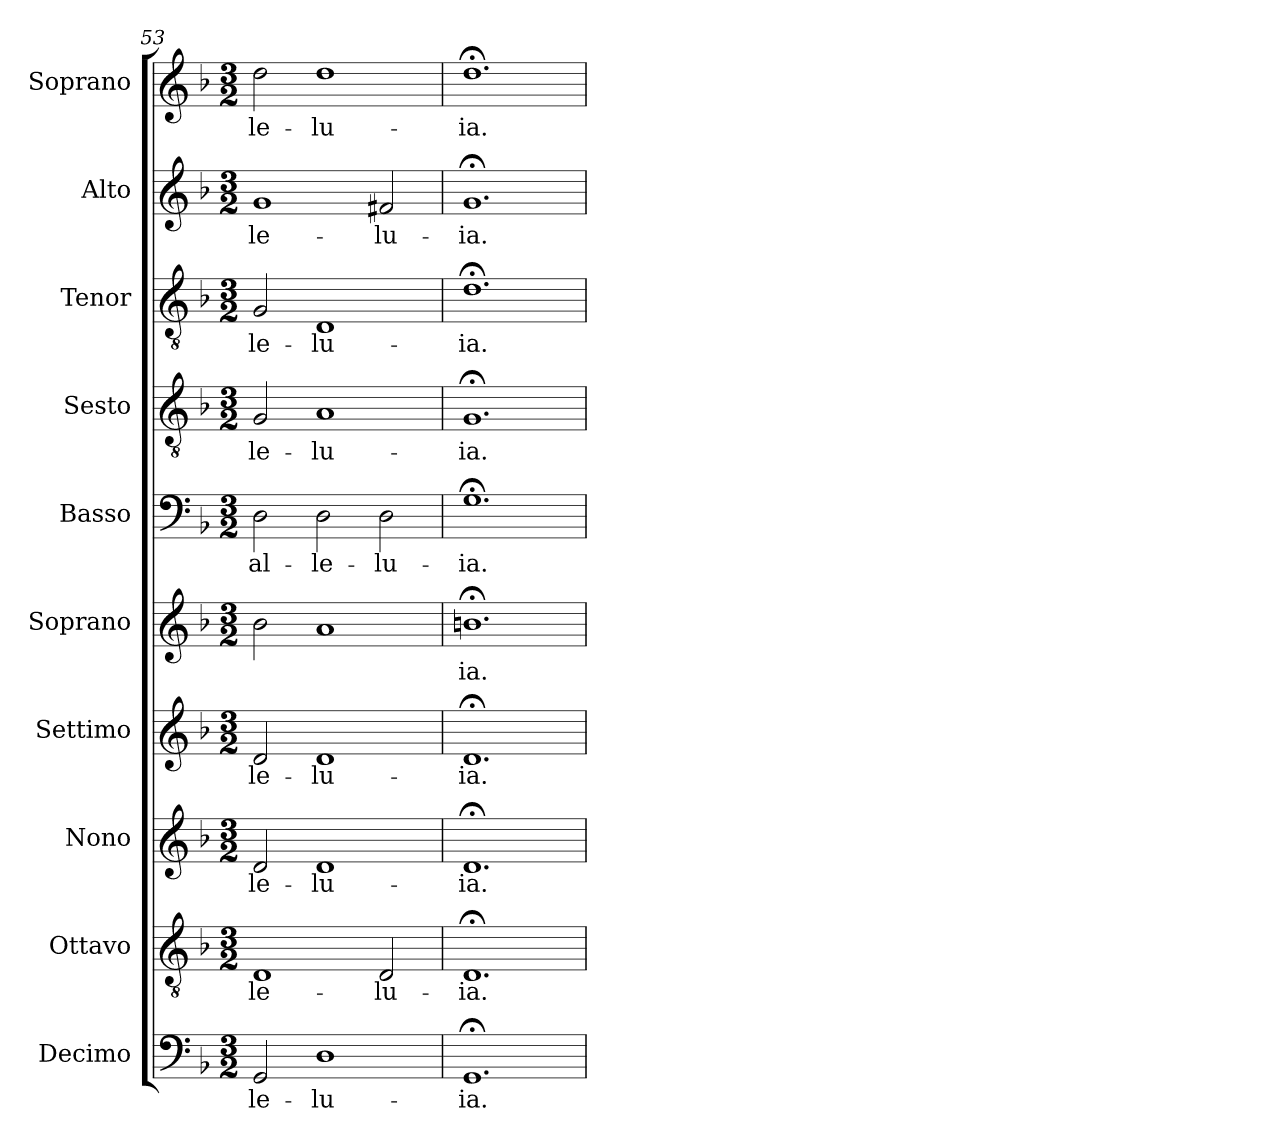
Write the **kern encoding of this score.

**kern	**text	**kern	**text	**kern	**text	**kern	**text	**kern	**text	**kern	**text	**kern	**text	**kern	**text	**kern	**text	**kern	**text
*part10	*part10	*part9	*part9	*part8	*part8	*part7	*part7	*part6	*part6	*part5	*part5	*part4	*part4	*part3	*part3	*part2	*part2	*part1	*part1
*staff10	*staff10	*staff9	*staff9	*staff8	*staff8	*staff7	*staff7	*staff6	*staff6	*staff5	*staff5	*staff4	*staff4	*staff3	*staff3	*staff2	*staff2	*staff1	*staff1
*I"Decimo	*	*I"Ottavo	*	*I"Nono	*	*I"Settimo	*	*I"Soprano	*	*I"Basso	*	*I"Sesto	*	*I"Tenor	*	*I"Alto	*	*I"Soprano	*
*I'Dc.	*	*I'Ot.	*	*I'N.	*	*I'St.	*	*I'S.	*	*I'B.	*	*I'Ss.	*	*I'T.	*	*I'A.	*	*I'S.	*
*clefF4	*	*clefGv2	*	*clefG2	*	*clefG2	*	*clefG2	*	*clefF4	*	*clefGv2	*	*clefGv2	*	*clefG2	*	*clefG2	*
*	*	*ITrd7c12	*	*	*	*	*	*	*	*	*	*ITrd7c12	*	*ITrd7c12	*	*	*	*	*
*k[b-]	*	*k[b-]	*	*k[b-]	*	*k[b-]	*	*k[b-]	*	*k[b-]	*	*k[b-]	*	*k[b-]	*	*k[b-]	*	*k[b-]	*
*F:	*	*F:	*	*F:	*	*F:	*	*F:	*	*F:	*	*F:	*	*F:	*	*F:	*	*F:	*
*M3/2	*	*M3/2	*	*M3/2	*	*M3/2	*	*M3/2	*	*M3/2	*	*M3/2	*	*M3/2	*	*M3/2	*	*M3/2	*
=53	=53	=53	=53	=53	=53	=53	=53	=53	=53	=53	=53	=53	=53	=53	=53	=53	=53	=53	=53
!	!LO:LY:b:color=#000000	!	!	!	!	!	!	!	!	!	!	!	!	!	!	!	!	!	!
!	!	!	!LO:LY:b:color=#000000	!	!	!	!	!	!	!	!	!	!	!	!	!	!	!	!
!	!	!	!	!	!LO:LY:b:color=#000000	!	!	!	!	!	!	!	!	!	!	!	!	!	!
!	!	!	!	!	!	!	!LO:LY:b:color=#000000	!	!	!	!	!	!	!	!	!	!	!	!
!	!	!	!	!	!	!	!	!	!	!	!LO:LY:b:color=#000000	!	!	!	!	!	!	!	!
!	!	!	!	!	!	!	!	!	!	!	!	!	!LO:LY:b:color=#000000	!	!	!	!	!	!
!	!	!	!	!	!	!	!	!	!	!	!	!	!	!	!LO:LY:b:color=#000000	!	!	!	!
!	!	!	!	!	!	!	!	!	!	!	!	!	!	!	!	!	!LO:LY:b:color=#000000	!	!
!	!	!	!	!	!	!	!	!	!	!	!	!	!	!	!	!	!	!	!LO:LY:b:color=#000000
2GGi/	-le-	1DDi	-le-	2di/	-le-	2di/	-le-	2b-i\	.	2Di\	al-	2GGi/	-le-	2GGi/	-le-	1gi	-le-	2ddi\	-le-
!	!LO:LY:b:color=#000000	!	!	!	!	!	!	!	!	!	!	!	!	!	!	!	!	!	!
!	!	!	!	!	!LO:LY:b:color=#000000	!	!	!	!	!	!	!	!	!	!	!	!	!	!
!	!	!	!	!	!	!	!LO:LY:b:color=#000000	!	!	!	!	!	!	!	!	!	!	!	!
!	!	!	!	!	!	!	!	!	!	!	!LO:LY:b:color=#000000	!	!	!	!	!	!	!	!
!	!	!	!	!	!	!	!	!	!	!	!	!	!LO:LY:b:color=#000000	!	!	!	!	!	!
!	!	!	!	!	!	!	!	!	!	!	!	!	!	!	!LO:LY:b:color=#000000	!	!	!	!
!	!	!	!	!	!	!	!	!	!	!	!	!	!	!	!	!	!	!	!LO:LY:b:color=#000000
1Di	-lu-	.	.	1di	-lu-	1di	-lu-	1ai	.	2Di\	-le-	1AAi	-lu-	1DDi	-lu-	.	.	1ddi	-lu-
!	!	!	!LO:LY:b:color=#000000	!	!	!	!	!	!	!	!	!	!	!	!	!	!	!	!
!	!	!	!	!	!	!	!	!	!	!	!LO:LY:b:color=#000000	!	!	!	!	!	!	!	!
!	!	!	!	!	!	!	!	!	!	!	!	!	!	!	!	!	!LO:LY:b:color=#000000	!	!
.	.	2DDi/	-lu-	.	.	.	.	.	.	2Di\	-lu-	.	.	.	.	2f#Xi/	-lu-	.	.
=54	=54	=54	=54	=54	=54	=54	=54	=54	=54	=54	=54	=54	=54	=54	=54	=54	=54	=54	=54
!	!LO:LY:b:color=#000000	!	!	!	!	!	!	!	!	!	!	!	!	!	!	!	!	!	!
!	!	!	!LO:LY:b:color=#000000	!	!	!	!	!	!	!	!	!	!	!	!	!	!	!	!
!	!	!	!	!	!LO:LY:b:color=#000000	!	!	!	!	!	!	!	!	!	!	!	!	!	!
!	!	!	!	!	!	!	!LO:LY:b:color=#000000	!	!	!	!	!	!	!	!	!	!	!	!
!	!	!	!	!	!	!	!	!	!LO:LY:b:color=#000000	!	!	!	!	!	!	!	!	!	!
!	!	!	!	!	!	!	!	!	!	!	!LO:LY:b:color=#000000	!	!	!	!	!	!	!	!
!	!	!	!	!	!	!	!	!	!	!	!	!	!LO:LY:b:color=#000000	!	!	!	!	!	!
!	!	!	!	!	!	!	!	!	!	!	!	!	!	!	!LO:LY:b:color=#000000	!	!	!	!
!	!	!	!	!	!	!	!	!	!	!	!	!	!	!	!	!	!LO:LY:b:color=#000000	!	!
!	!	!	!	!	!	!	!	!	!	!	!	!	!	!	!	!	!	!	!LO:LY:b:color=#000000
1.GG;i	-ia.	1.DD;i	-ia.	1.d;i	-ia.	1.d;i	-ia.	1.bn;i	-ia.	1.G;i	-ia.	1.GG;i	-ia.	1.D;i	-ia.	1.g;i	-ia.	1.dd;i	-ia.
=	=	=	=	=	=	=	=	=	=	=	=	=	=	=	=	=	=	=	=
*-	*-	*-	*-	*-	*-	*-	*-	*-	*-	*-	*-	*-	*-	*-	*-	*-	*-	*-	*-
